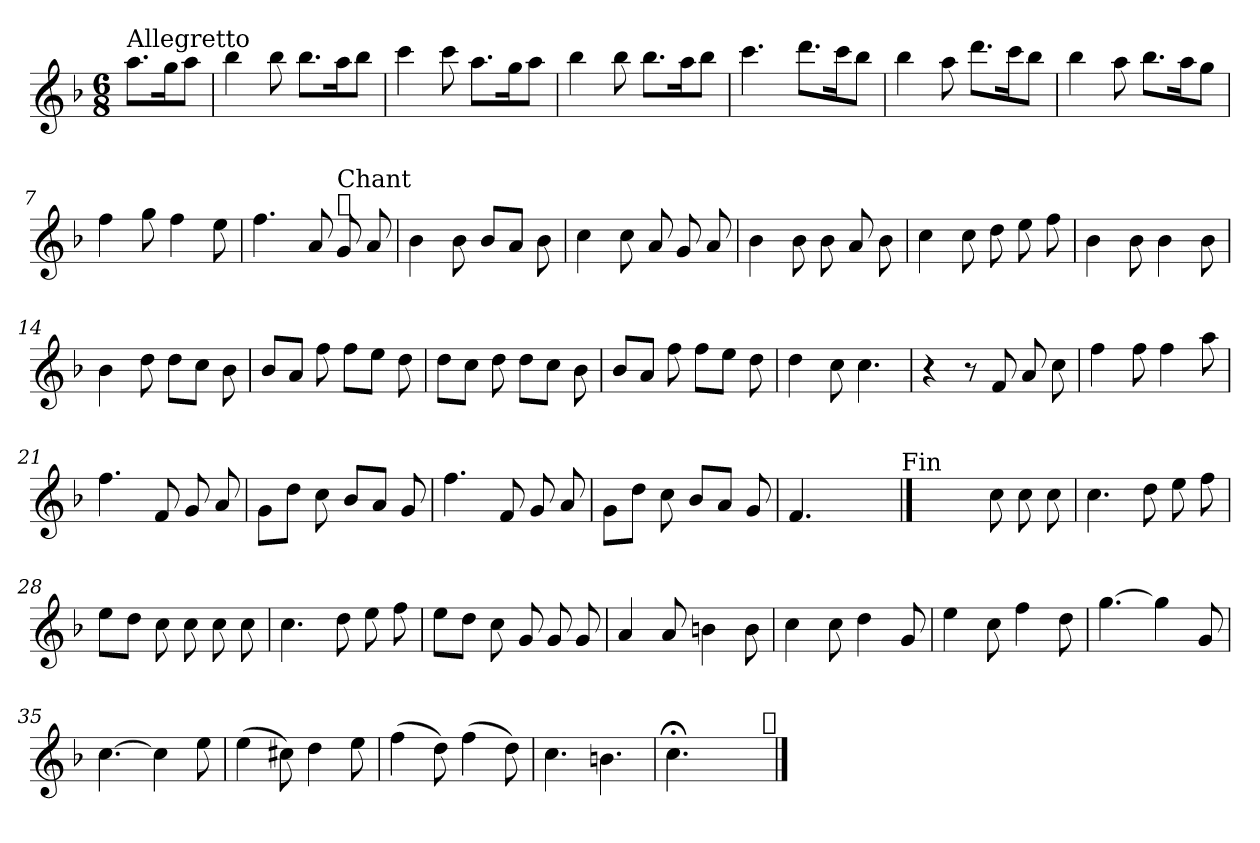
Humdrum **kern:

**kern
*part1
*staff1
*clefG2
*k[b-]
*F:
*M6/8
=
!LO:TX:a:t=Allegretto
8.aa\L
16gg\k
8aa\J
=1
4bb-\
8bb-\
8.bb-\L
16aa\k
8bb-\J
=2
4ccc\
8ccc\
8.aa\L
16gg\k
8aa\J
=3
4bb-\
8bb-\
8.bb-\L
16aa\k
8bb-\J
=4
4.ccc\
8.ddd\L
16ccc\k
8bb-\J
=5
4bb-\
8aa\
8.ddd\L
16ccc\k
8bb-\J
!!LO:LB:g=z
=6
4bb-\
8aa\
8.bb-\L
16aa\k
8gg\J
=7
4ff\
8gg\
4ff\
8ee\
=8
4.ff\
8a/
!LO:TX:a:t=𝄋
!LO:TX:a:t=Chant
8g/
8a/
=9
4b-\
8b-\
8b-/L
8a/J
8b-\
=10
4cc\
8cc\
8a/
8g/
8a/
=11
4b-\
8b-\
8b-\
8a/
8b-\
=12
4cc\
8cc\
8dd\
8ee\
8ff\
!!LO:LB:g=z
=13
4b-\
8b-\
4b-\
8b-\
=14
4b-\
8dd\
8dd\L
8cc\J
8b-\
=15
8b-/L
8a/J
8ff\
8ff\L
8ee\J
8dd\
=16
8dd\L
8cc\J
8dd\
8dd\L
8cc\J
8b-\
=17
8b-/L
8a/J
8ff\
8ff\L
8ee\J
8dd\
=18
4dd\
8cc\
4.cc\
=19
4r
8r
8f/
8a/
8cc\
!!LO:LB:g=z
=20
4ff\
8ff\
4ff\
8aa\
=21
4.ff\
8f/
8g/
8a/
=22
8g\L
8dd\J
8cc\
8b-/L
8a/J
8g/
=23
4.ff\
8f/
8g/
8a/
=24
8g\L
8dd\J
8cc\
8b-/L
8a/J
8g/
=25
4.f/
4.ryy
!LO:TX:a:t=Fin
==26
4ryy
8ryy
8cc\
8cc\
8cc\
!!LO:LB:g=z
=27
4.cc\
8dd\
8ee\
8ff\
=28
8ee\L
8dd\J
8cc\
8cc\
8cc\
8cc\
=29
4.cc\
8dd\
8ee\
8ff\
=30
8ee\L
8dd\J
8cc\
8g/
8g/
8g/
=31
4a/
8a/
4bn\
8b\
=32
4cc\
8cc\
4dd\
8g/
=33
4ee\
8cc\
4ff\
8dd\
!!LO:LB:g=z
=34
[4.gg\
4gg\]
8g/
=35
[4.cc\
4cc\]
8ee\
=36
(>4ee\
8cc#X\)
4dd\
8ee\
=37
(>4ff\
8dd\)
(>4ff\
8dd\)
=38
4.cc\
4.bn\
=39
4.cc;<\
4.ryy
!LO:TX:a:t=𝄋
==
*-
